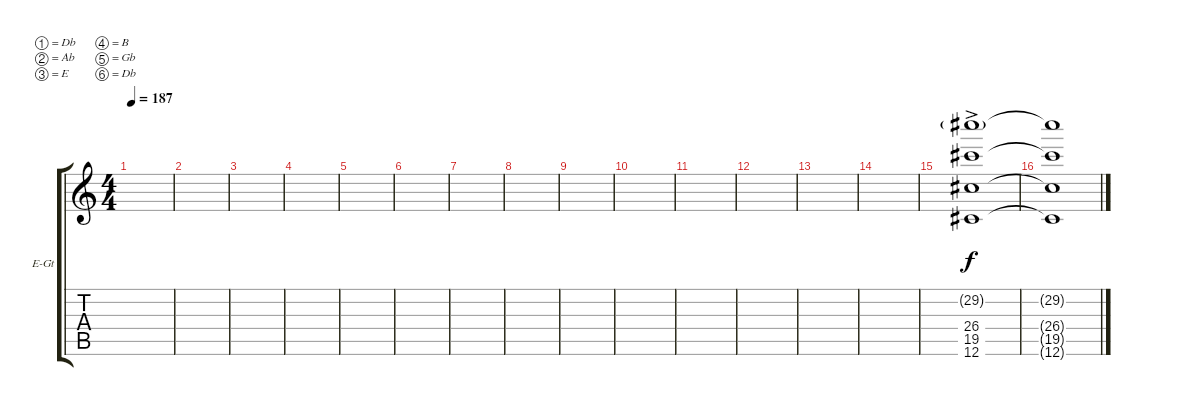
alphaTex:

\defaultSystemsLayout 4
\bracketExtendMode groupsimilarinstruments
\firstSystemTrackNameOrientation horizontal
\otherSystemsTrackNameOrientation horizontal
\track ("Synth II" "E-Gt") {instrument stringensemble1}
\staff {score tabs}
\tuning (Db4 Ab3 E3 B2 Gb2 Db2)
\displaytranspose 12
\ts (4 4)
\tempo 187
\clef g2
\scale
0.333333
\ks c
|
\scale
0.333333 |
\scale
0.333333 |
\scale
0.333333 |
\scale
0.333333 |
\scale
0.333333 |
\scale
0.333333 |
\scale
0.333333 |
\scale
0.333333 |
\scale
0.333333 |
\scale
0.333333 |
\scale
0.333333 |
\scale
0.333333 |
\scale
0.333333 |
\scale
0.333333 (12.6{ac} 19.5 26.4 29.2{g}).1 |
\scale
0.333333 (26.4{t} 12.6{t} 19.5{t} 29.2{t}).1
